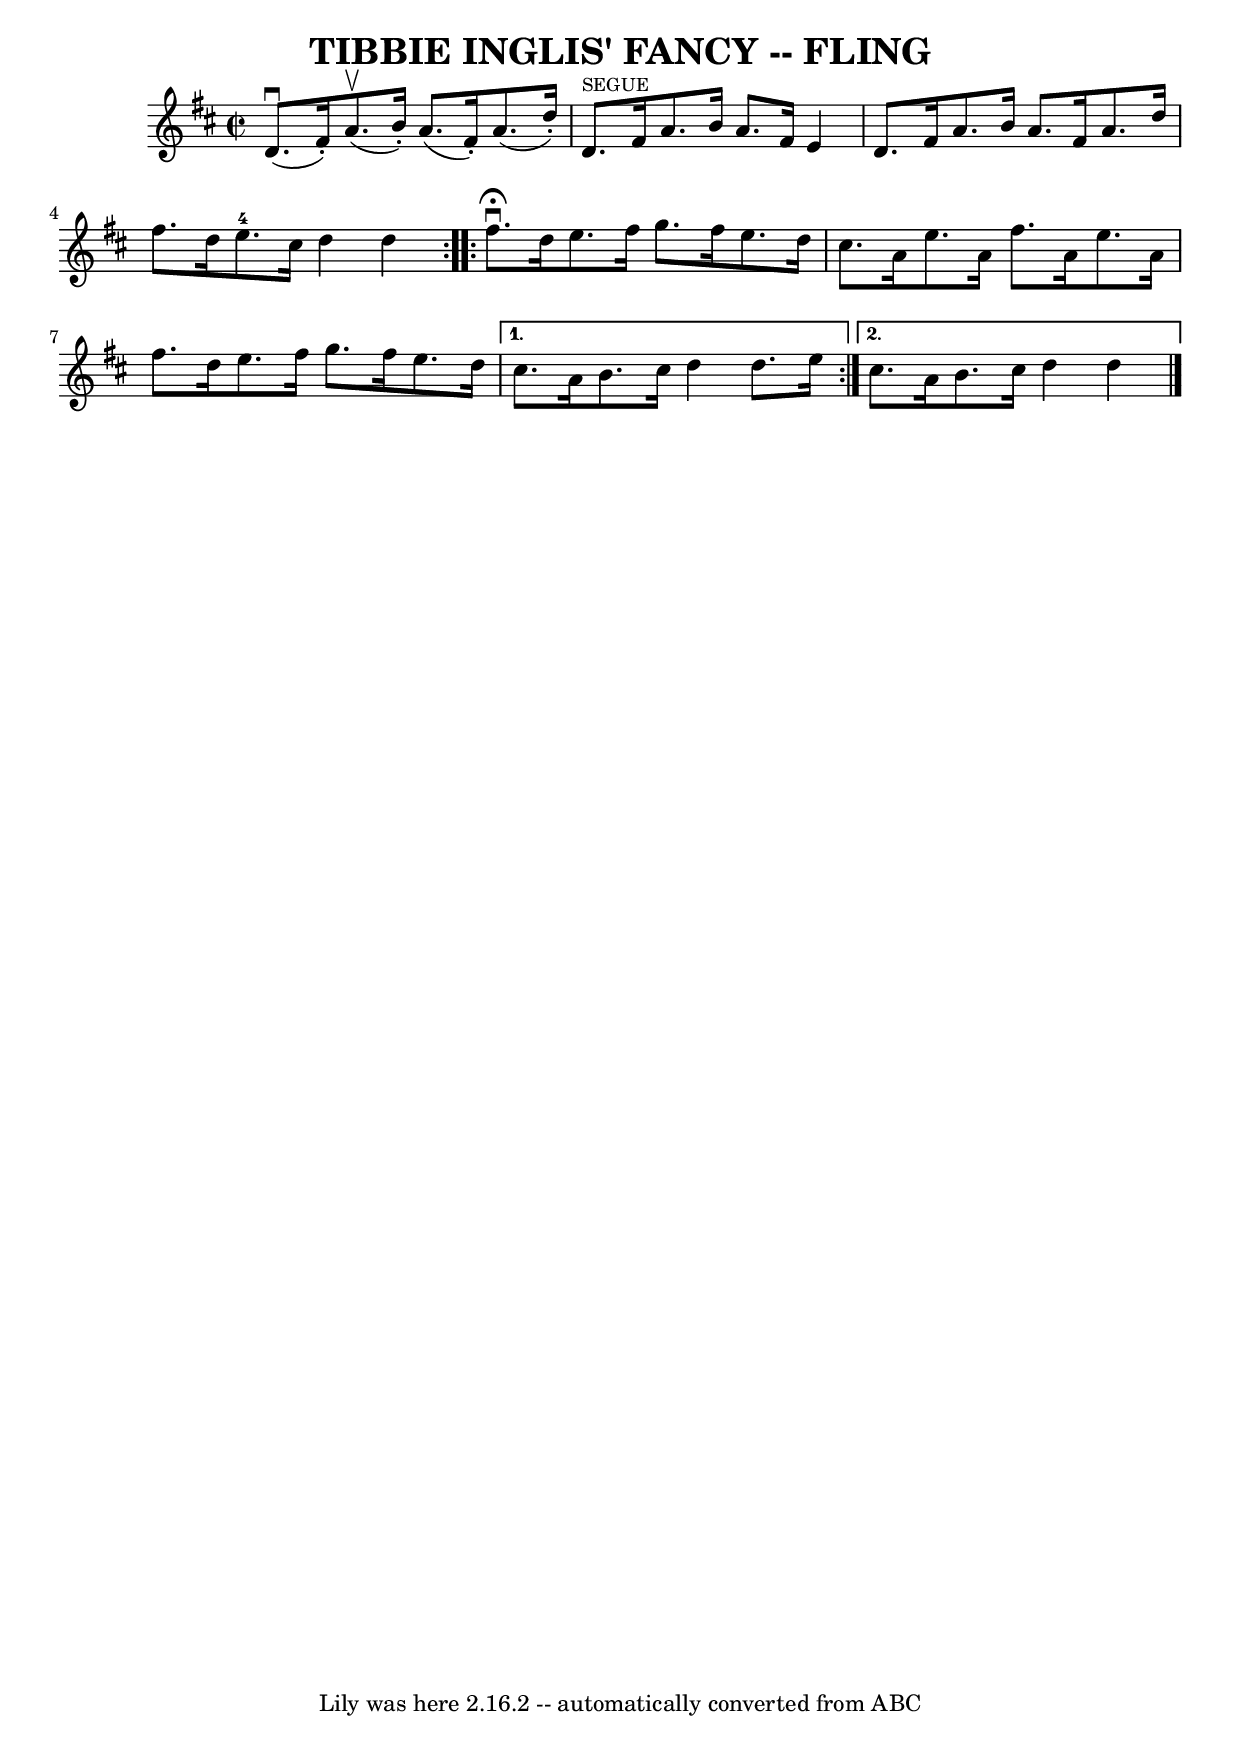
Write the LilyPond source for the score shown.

\version "2.7.40"
\include "Mammoth.ily"
\header {
	%% book = "Ryan's Mammoth Collection of Fiddle Tunes"
	crossRefNumber = "1"
	footnotes = ""
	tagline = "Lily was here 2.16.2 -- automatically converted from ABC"
	title = "TIBBIE INGLIS' FANCY -- FLING"
}
voicedefault =  {


\override Staff.TimeSignature #'style = #'C
 \time 2/2 \key d \major   \repeat volta 2 { d'8. (^\downbow fis'16 -.) 
 a'8. (^\upbow b'16 -.) a'8. (fis'16 -.) a'8. (d''16 -.)   
|
 d'8.^\segue fis'16 a'8. b'16 a'8. fis'16 e'4      
  |
 d'8. fis'16 a'8. b'16 a'8. fis'16 a'8. d''16  
  |
 fis''8. d''16 e''8.-4 cis''16 d''4 d''4    }     
\repeat volta 2 { fis''8.^\fermata^\downbow d''16 e''8. fis''16    
g''8. fis''16 e''8. d''16    |
 cis''8. a'16 e''8.    
a'16 fis''8. a'16 e''8. a'16    |
 fis''8. d''16    
e''8. fis''16 g''8. fis''16 e''8. d''16    } \alternative{{   
cis''8. a'16 b'8. cis''16 d''4 d''8. e''16    } { cis''8.   
 a'16 b'8. cis''16 d''4 d''4    <<   \bar "|."  >>   }}
}

\score{
    <<

	\context Staff="default"
	{
	    \voicedefault 
	}

    >>
	\layout {
	}
	\midi {}
}
